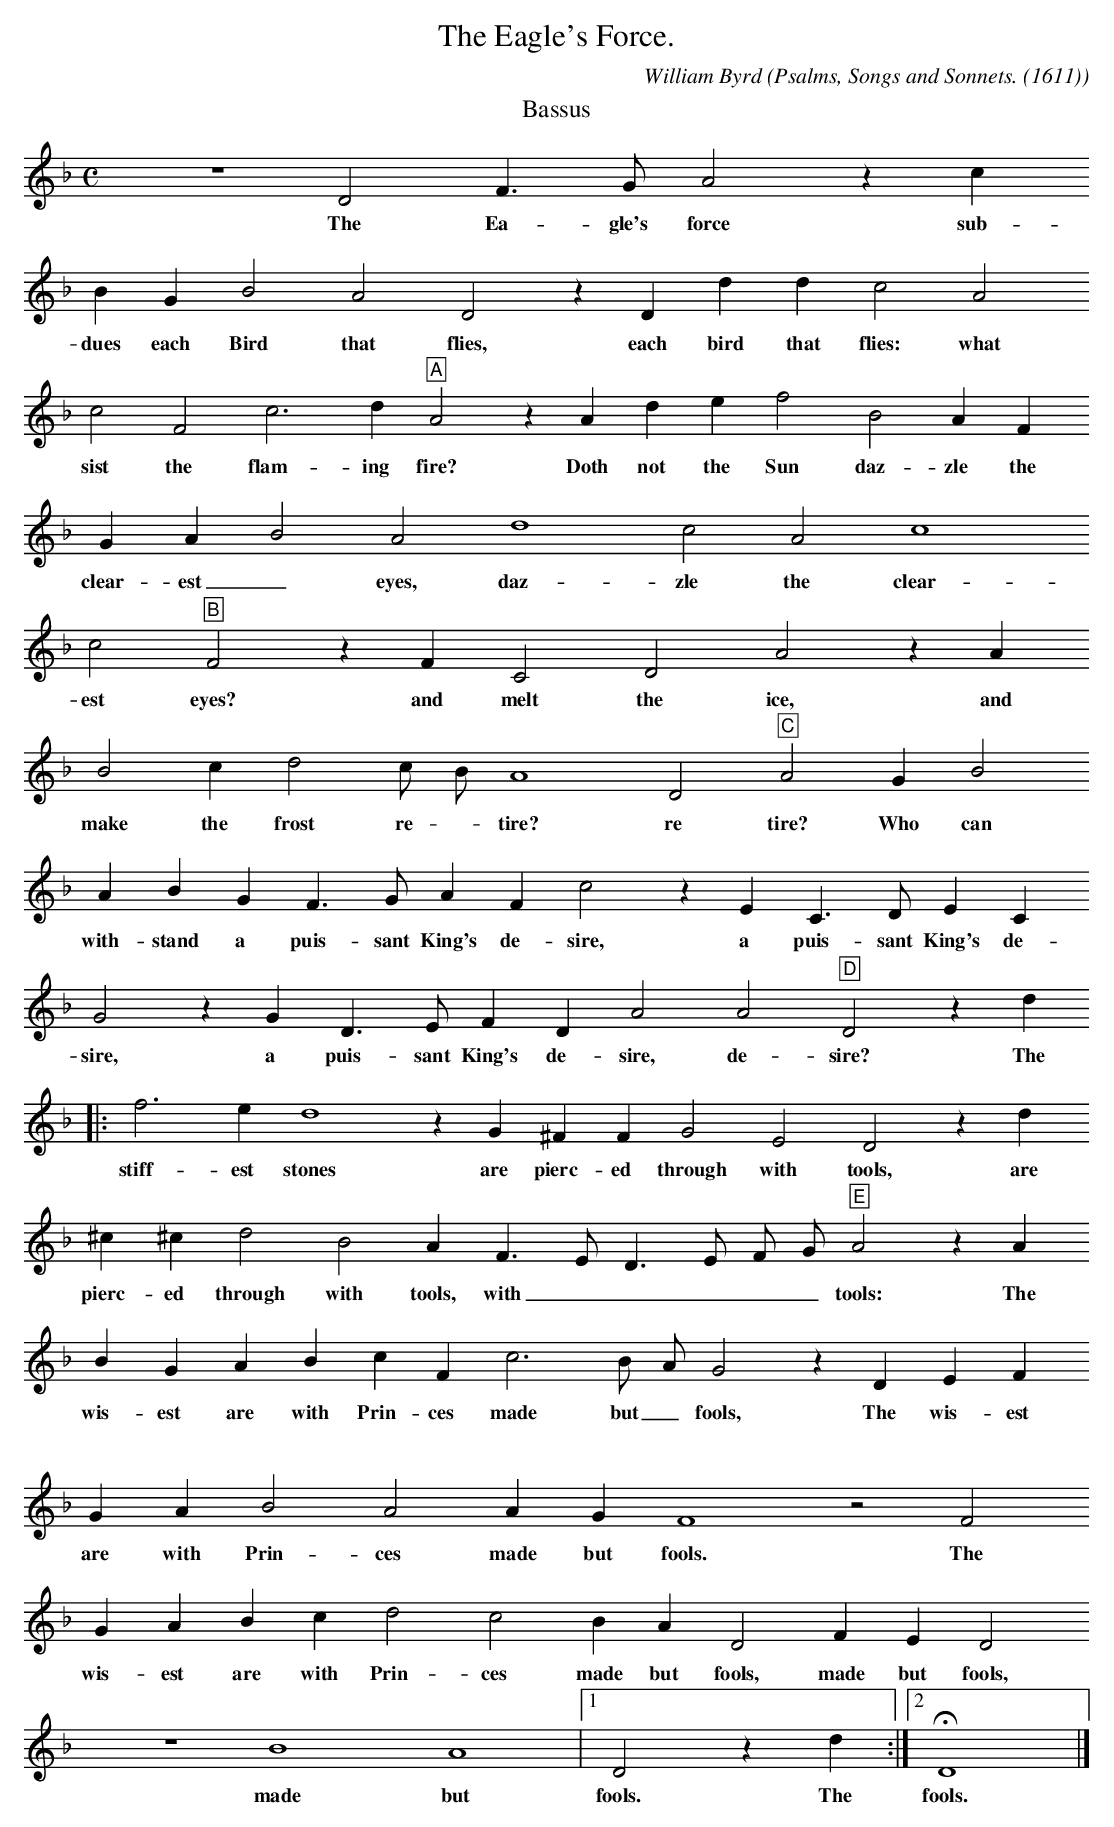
X:1
T:The Eagle's Force.
O: Psalms, Songs and Sonnets. (1611)
C: William Byrd
M:C
K:D minor -8va
T: Bassus
L:1/4
z4 D2 F > G A2 z c
w:The Ea- gle's force sub-
B G B2 A2 D2 z D d d c2 A2
w:dues each Bird that flies, each bird that flies: what me- tal can re
c2 F2 c3 d "A"A2 z A d e f2 B2 A F
w:sist the flam- ing fire? Doth not the Sun daz- zle the
G A B2 A2 d4 c2 A2 c4
w:clear- est _ eyes, daz- zle the clear-
c2 "B"F2 z F C2 D2 A2 z A
w:est eyes? and melt the ice, and
B2 c d2 c/ B/ A4 D2 "C"A2 G B2
w:make the frost re - tire? re  tire? Who can
A B G F > G A F c2 z E C > D E C
w:with- stand a puis- sant King's de- sire, a puis- sant King's de-
G2 z G D > E F D A2 A2 "D"D2 z d
w: sire, a puis- sant King's de- sire, de- sire? The
|:f3 e d4 z G ^F F G2 E2 D2 z d
w:stiff- est stones are pierc- ed through with tools, are
^c^c d2 B2 A F > E D > E F/ G/ "E"A2 z A
w:pierc- ed through with tools, with _ _ _ _ _ tools: The
B G A B c F c3 B/ A/ G2 z D E F
w:wis- est are with Prin- ces made but _ fools, The wis- est
G A B2 A2 A G F4 z2 F2
w:are with Prin- ces made but fools.  The
G A B c d2 c2 B A D2 F E D2
w: wis- est are with Prin- ces made but fools, made but fools,
z4 B4 A4 |1 D2 z d :|2 HD4 |]
w: made but fools. The | fools.
